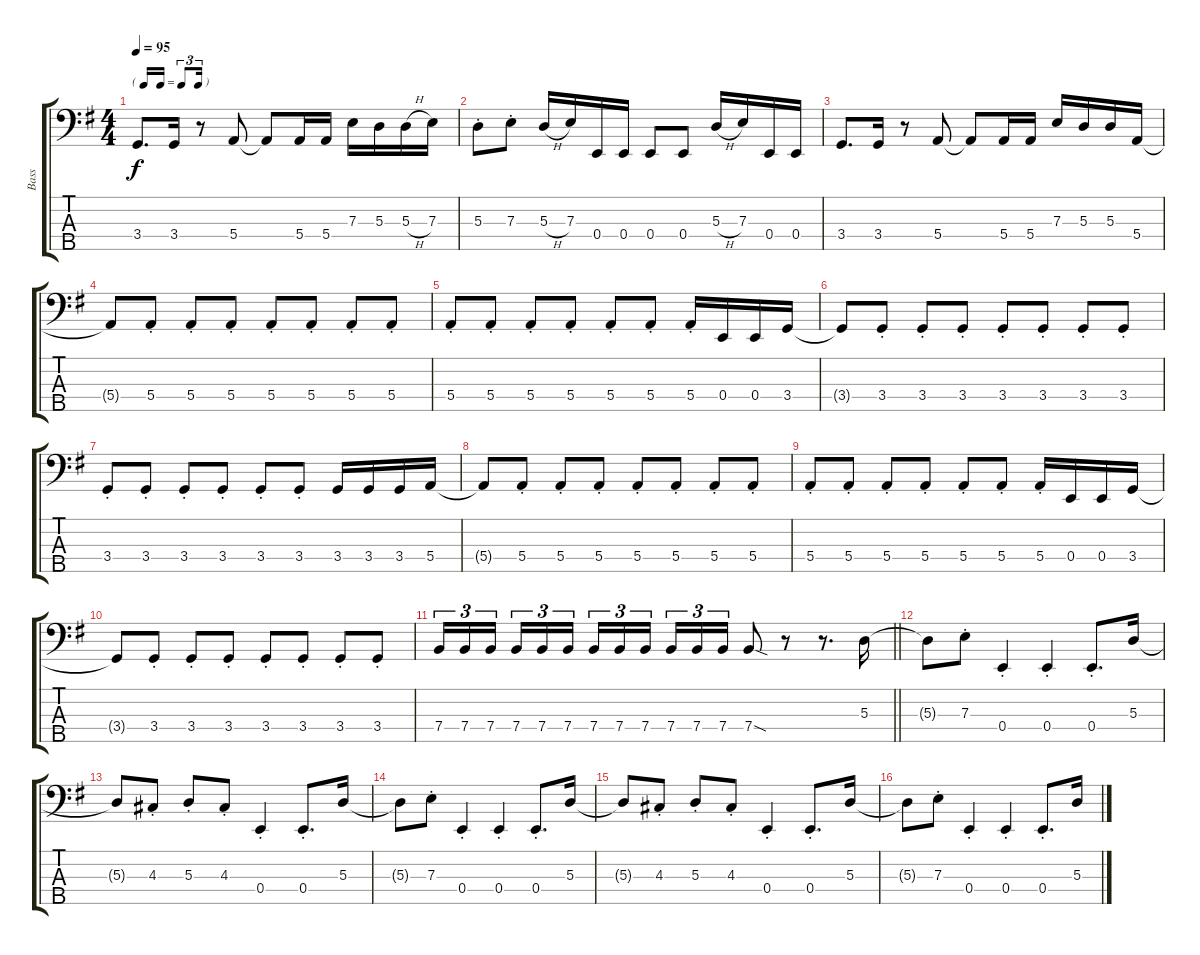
\track ("Bass" "Bass") {instrument electricbassfinger}
\staff {score tabs}
\tuning (G2 D2 A1 E1 B0) {hide}
\ts (4 4)
\tf triplet16th
\tempo 95
\clef f4
\ks eminor
3.4.8{d dy f} 3.4.16 r.8 5.4.8 5.4{t}.8 5.4.16 5.4.16 7.3.16 5.3.16 5.3{h}.16 7.3.16 |
5.3{st}.8 7.3{st}.8 5.3{h}.16 7.3.16 0.4.16 0.4.16 0.4.8 0.4.8 5.3{h}.16 7.3.16 0.4.16 0.4.16 |
3.4.8{d} 3.4.16 r.8 5.4.8 5.4{t}.8 5.4.16 5.4.16 7.3.16 5.3.16 5.3.16 5.4.16 |
5.4{t}.8 5.4{st}.8 5.4{st}.8 5.4{st}.8 5.4{st}.8 5.4{st}.8 5.4{st}.8 5.4{st}.8 |
5.4{st}.8 5.4{st}.8 5.4{st}.8 5.4{st}.8 5.4{st}.8 5.4{st}.8 5.4{st}.16 0.4.16 0.4.16 3.4.16 |
3.4{t}.8 3.4{st}.8 3.4{st}.8 3.4{st}.8 3.4{st}.8 3.4{st}.8 3.4{st}.8 3.4{st}.8 |
3.4{st}.8 3.4{st}.8 3.4{st}.8 3.4{st}.8 3.4{st}.8 3.4{st}.8 3.4.16 3.4.16 3.4.16 5.4.16 |
5.4{t}.8 5.4{st}.8 5.4{st}.8 5.4{st}.8 5.4{st}.8 5.4{st}.8 5.4{st}.8 5.4{st}.8 |
5.4{st}.8 5.4{st}.8 5.4{st}.8 5.4{st}.8 5.4{st}.8 5.4{st}.8 5.4{st}.16 0.4.16 0.4.16 3.4.16 |
3.4{t}.8 3.4{st}.8 3.4{st}.8 3.4{st}.8 3.4{st}.8 3.4{st}.8 3.4{st}.8 3.4{st}.8 |
\barLineRight lightlight
7.4.16{tu (3 2)} 7.4.16{tu (3 2)} 7.4.16{tu (3 2) beam splitsecondary} 7.4.16{tu (3 2)} 7.4.16{tu (3 2)} 7.4.16{tu (3 2)} 7.4.16{tu (3 2)} 7.4.16{tu (3 2)} 7.4.16{tu (3 2) beam splitsecondary} 7.4.16{tu (3 2)} 7.4.16{tu (3 2)} 7.4.16{tu (3 2)} 7.4{sod}.8 r.8 r.8{d} 5.3.16 |
5.3{t}.8 7.3{st}.8 0.4{st}.4 0.4{st}.4 0.4{st}.8{d} 5.3.16 |
5.3{t}.8 4.3{st}.8 5.3{st}.8 4.3{st}.8 0.4{st}.4 0.4{st}.8{d} 5.3.16 |
5.3{t}.8 7.3{st}.8 0.4{st}.4 0.4{st}.4 0.4{st}.8{d} 5.3.16 |
5.3{t}.8 4.3{st}.8 5.3{st}.8 4.3{st}.8 0.4{st}.4 0.4{st}.8{d} 5.3.16 |
5.3{t}.8 7.3{st}.8 0.4{st}.4 0.4{st}.4 0.4{st}.8{d} 5.3.16
